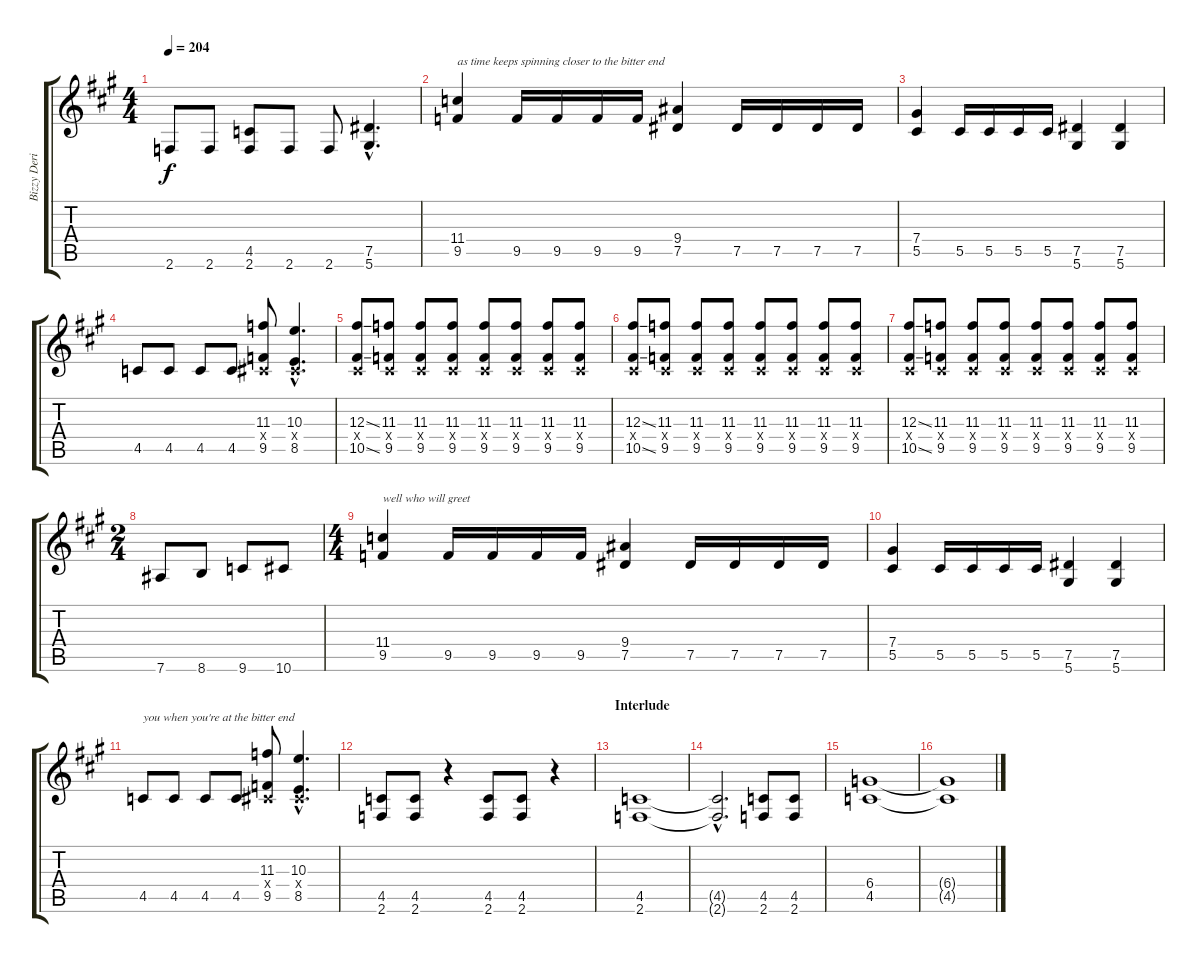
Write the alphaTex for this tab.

\track ("Bizzy Derick" "Bizzy Deri") {instrument distortionguitar}
\staff {score tabs}
\tuning (Eb4 Bb3 Gb3 Db3 Ab2 Eb2) {hide}
\ts (4 4)
\tempo 204
\clef g2
\ks a
2.6.8{dy f} 2.6.8 (4.5 2.6).8 2.6.8 2.6.8 (7.5{hac} 5.6{hac}).4{d} |
(11.4 9.5).4{txt "as time keeps spinning closer to the bitter end"} 9.5.16 9.5.16 9.5.16 9.5.16 (9.4 7.5).4 7.5.16 7.5.16 7.5.16 7.5.16 |
(7.4 5.5).4 5.5.16 5.5.16 5.5.16 5.5.16 (7.5 5.6).4 (7.5 5.6).4 |
4.5.8 4.5.8 4.5.8 4.5.8 (11.3 0.4{x} 9.5).8 (10.3{hac} 0.4{hac x} 8.5{hac}).4{d} |
(12.3{ss} 0.4{x} 10.5{ss}).8 (11.3 0.4{x} 9.5).8 (11.3 0.4{x} 9.5).8 (11.3 0.4{x} 9.5).8 (11.3 0.4{x} 9.5).8 (11.3 0.4{x} 9.5).8 (11.3 0.4{x} 9.5).8 (11.3 0.4{x} 9.5).8 |
(12.3{ss} 0.4{x} 10.5{ss}).8 (11.3 0.4{x} 9.5).8 (11.3 0.4{x} 9.5).8 (11.3 0.4{x} 9.5).8 (11.3 0.4{x} 9.5).8 (11.3 0.4{x} 9.5).8 (11.3 0.4{x} 9.5).8 (11.3 0.4{x} 9.5).8 |
(12.3{ss} 0.4{x} 10.5{ss}).8 (11.3 0.4{x} 9.5).8 (11.3 0.4{x} 9.5).8 (11.3 0.4{x} 9.5).8 (11.3 0.4{x} 9.5).8 (11.3 0.4{x} 9.5).8 (11.3 0.4{x} 9.5).8 (11.3 0.4{x} 9.5).8 |
\ts (2 4)
7.6.8 8.6.8 9.6.8 10.6.8 |
\ts (4 4)
(11.4 9.5).4{txt "well who will greet "} 9.5.16 9.5.16 9.5.16 9.5.16 (9.4 7.5).4 7.5.16 7.5.16 7.5.16 7.5.16 |
(7.4 5.5).4 5.5.16 5.5.16 5.5.16 5.5.16 (7.5 5.6).4 (7.5 5.6).4 |
4.5.8{txt "you when you're at the bitter end"} 4.5.8 4.5.8 4.5.8 (11.3 0.4{x} 9.5).8 (10.3{hac} 0.4{hac x} 8.5{hac}).4{d} |
(4.5 2.6).8 (4.5 2.6).8 r.4 (4.5 2.6).8 (4.5 2.6).8 r.4 |
\section ("" "Interlude")
(4.5 2.6).1 |
(4.5{hac t} 2.6{hac t}).2{d} (4.5 2.6).8 (4.5 2.6).8 |
(6.4 4.5).1 |
(6.4{t} 4.5{t}).1
